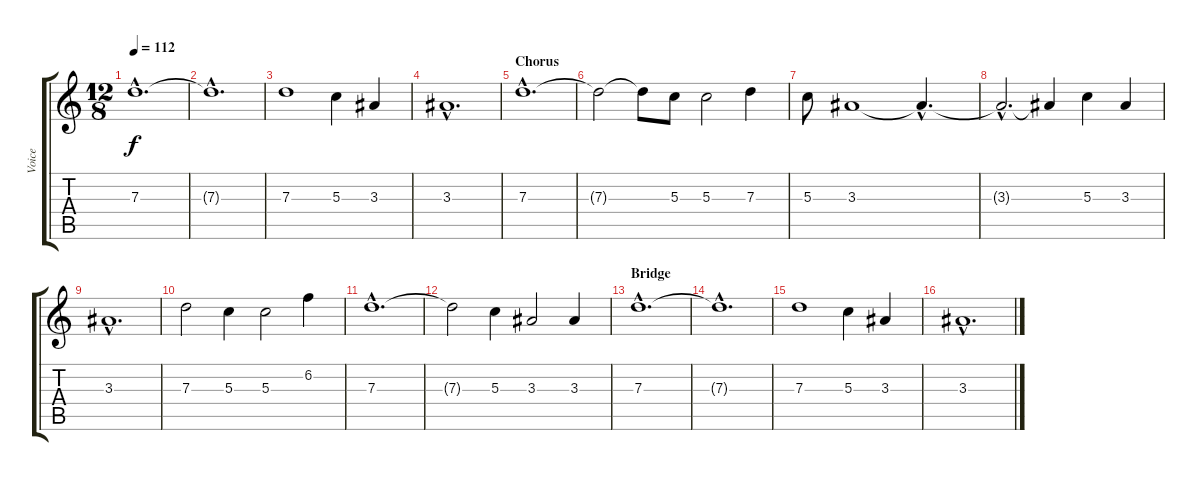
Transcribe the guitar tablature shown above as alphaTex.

\track ("Voice" "Voice") {instrument contrabass}
\staff {score tabs}
\tuning (E4 B3 G3 D3 A2 E2) {hide}
\ts (12 8)
\tempo 112
\clef g2
\ks c
7.3{hac}.1{d dy f} |
7.3{hac t}.1{d} |
7.3.1 5.3.4 3.3.4 |
3.3{hac}.1{d} |
\section ("" "Chorus")
7.3{hac}.1{d} |
7.3{t}.2 7.3{t}.8 5.3.8 5.3.2 7.3.4 |
5.3.8 3.3.1 3.3{hac t}.4{d} |
3.3{hac t}.2{d} 3.3{t}.4 5.3.4 3.3.4 |
3.3{hac}.1{d} |
7.3.2 5.3.4 5.3.2 6.2.4 |
7.3{hac}.1{d} |
7.3{t}.2 5.3.4 3.3.2 3.3.4 |
\section ("" "Bridge")
7.3{hac}.1{d} |
7.3{hac t}.1{d} |
7.3.1 5.3.4 3.3.4 |
3.3{hac}.1{d}
